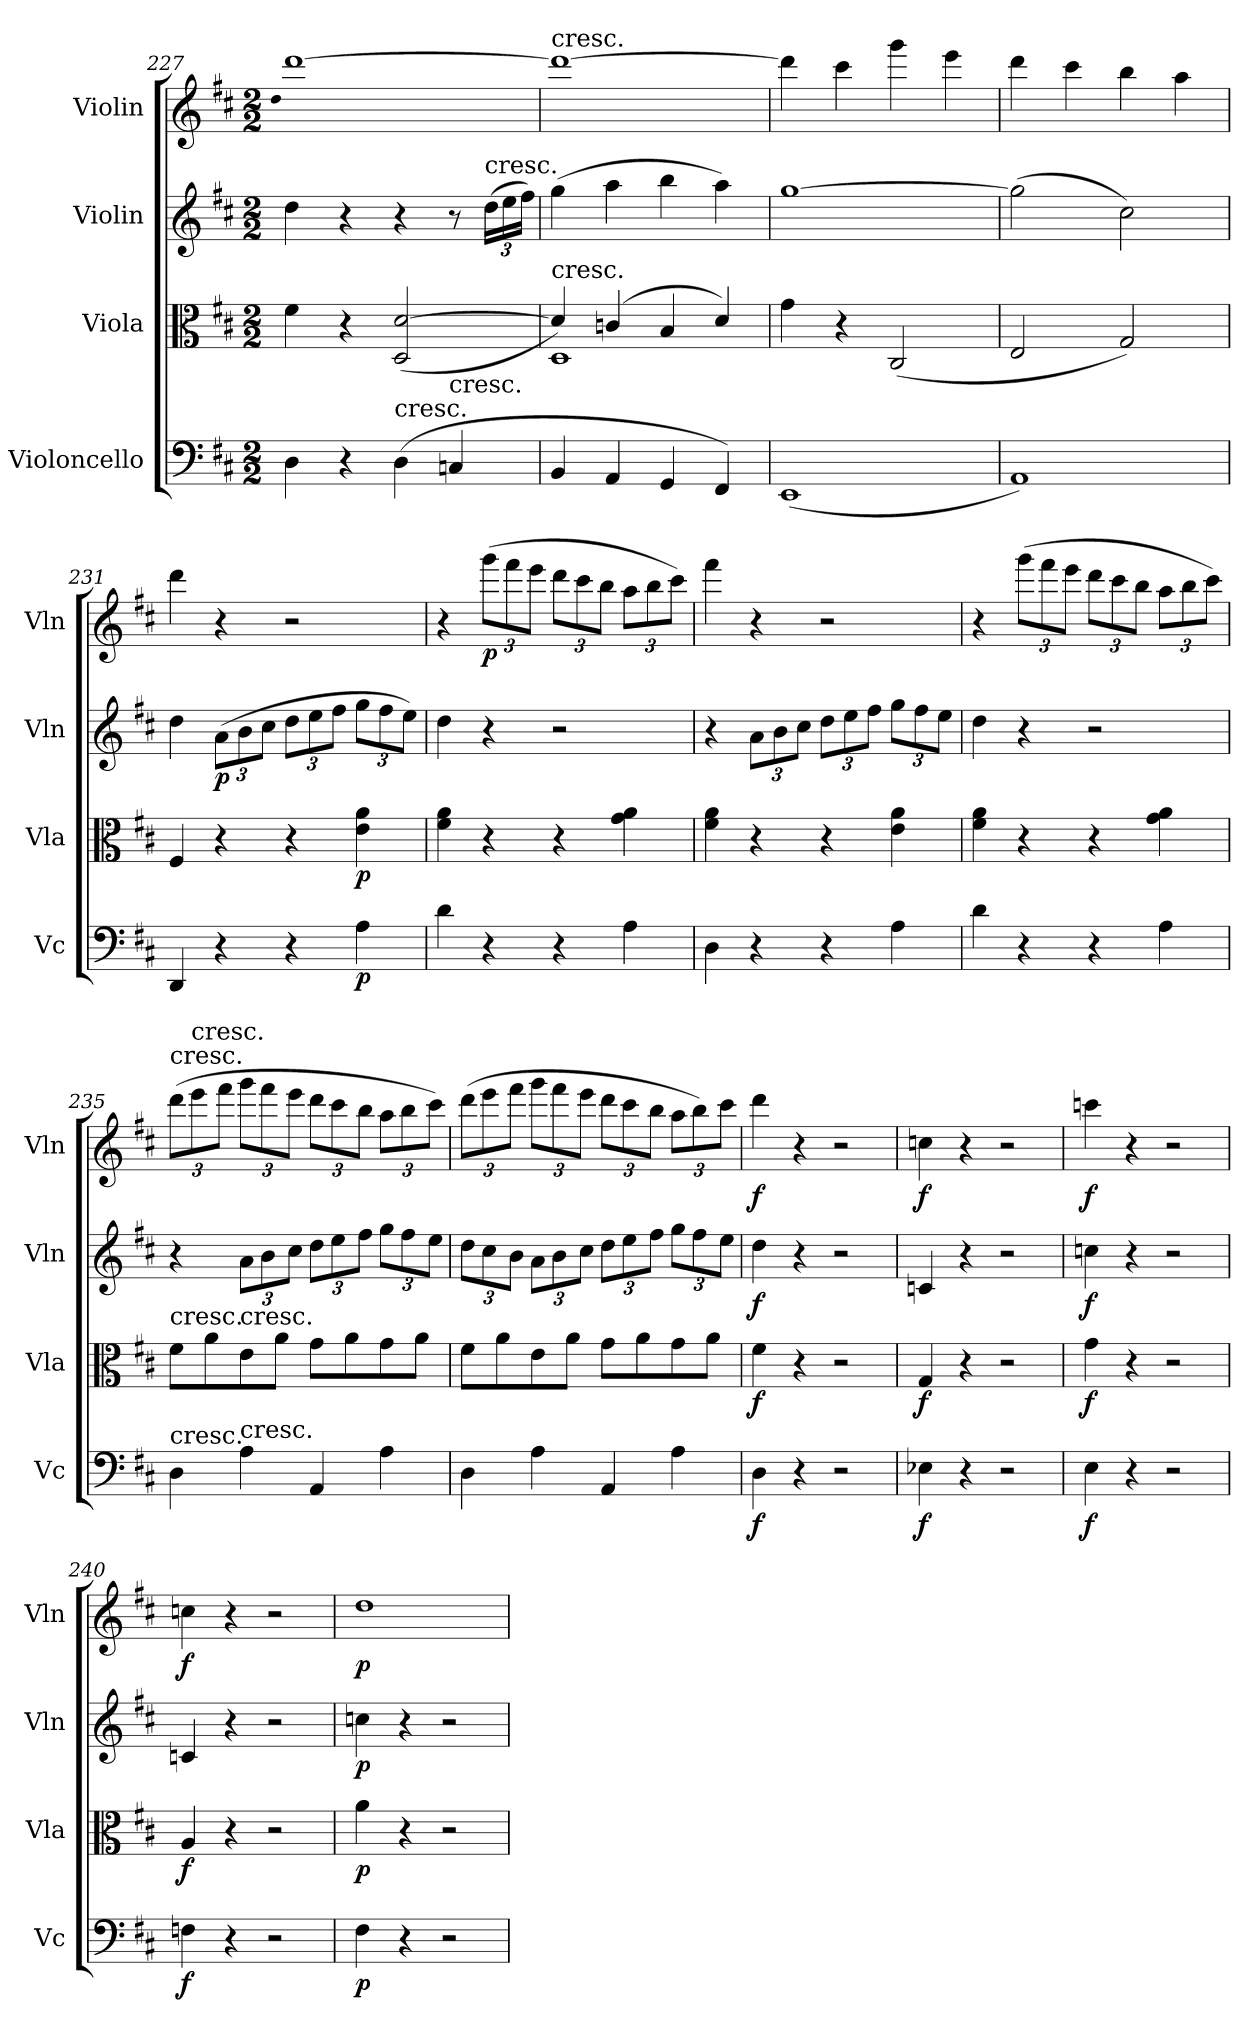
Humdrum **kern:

**kern	**dynam	**kern	**dynam	**kern	**dynam	**kern	**dynam
*part4	*part4	*part3	*part3	*part2	*part2	*part1	*part1
*staff4	*staff4	*staff3	*staff3	*staff2	*staff2	*staff1	*staff1
*I"Violoncello	*	*I"Viola	*	*I"Violin	*	*I"Violin	*
*I'Vc	*	*I'Vla	*	*I'Vln	*	*I'Vln	*
*clefF4	*	*clefC3	*	*clefG2	*	*clefG2	*
*k[f#c#]	*	*k[f#c#]	*	*k[f#c#]	*	*k[f#c#]	*
*D:	*	*D:	*	*D:	*	*D:	*
*M2/2	*	*M2/2	*	*M2/2	*	*M2/2	*
=227	=227	=227	=227	=227	=227	=227	=227
.	.	.	.	.	.	qdd	.
4D\	.	4f#\	.	4dd\	.	[1ddd	.
4r	.	4r	.	4r	.	.	.
!LO:TX:t=cresc.	!	!	!	!	!	!	!
(4D\	.	(2D/ [2d/	.	4r	.	.	.
!LO:TX:t=cresc.	!	!	!	!	!	!	!
4Cn/	.	.	.	8r	.	.	.
!	!	!	!	!LO:TX:t=cresc.	!	!	!
.	.	.	.	(24dd\LL	.	.	.
.	.	.	.	24ee\	.	.	.
.	.	.	.	24ff#\JJ)	.	.	.
=228	=228	=228	=228	=228	=228	=228	=228
*	*	*^	*	*	*	*	*
!	!	!	!	!	!	!	!LO:TX:t=cresc.	!
!	!	!LO:TX:t=cresc.	!	!	!	!	!	!
4BB/	.	4d/])	1D	.	(4gg\	.	1ddd_	.
4AA/	.	(4cn/	.	.	4aa\	.	.	.
4GG/	.	4B/	.	.	4bb\	.	.	.
4FF#/)	.	4d/)	.	.	4aa\)	.	.	.
*	*	*v	*v	*	*	*	*	*
=229	=229	=229	=229	=229	=229	=229	=229
(1EE	.	4g\	.	[1gg	.	4ddd\]	.
.	.	4r	.	.	.	4ccc#\	.
.	.	(2C#/	.	.	.	4ggg\	.
.	.	.	.	.	.	4eee\	.
=230	=230	=230	=230	=230	=230	=230	=230
1AA)	.	2E/	.	(2gg\]	.	4ddd\	.
.	.	.	.	.	.	4ccc#\	.
.	.	2G/)	.	2cc#\)	.	4bb\	.
.	.	.	.	.	.	4aa\	.
=231	=231	=231	=231	=231	=231	=231	=231
4DD/	.	4F#/	.	4dd\	.	4ddd\	.
4r	.	4r	.	(12a\L	p	4r	.
.	.	.	.	12b\	.	.	.
.	.	.	.	12cc#\J	.	.	.
4r	.	4r	.	12dd\L	.	2r	.
.	.	.	.	12ee\	.	.	.
.	.	.	.	12ff#\J	.	.	.
4A\	p	4e\ 4a\	p	12gg\L	.	.	.
.	.	.	.	12ff#\	.	.	.
.	.	.	.	12ee\J)	.	.	.
=232	=232	=232	=232	=232	=232	=232	=232
4d\	.	4f#\ 4a\	.	4dd\	.	4r	.
4r	.	4r	.	4r	.	(12ggg\L	p
.	.	.	.	.	.	12fff#\	.
.	.	.	.	.	.	12eee\J	.
4r	.	4r	.	2r	.	12ddd\L	.
.	.	.	.	.	.	12ccc#\	.
.	.	.	.	.	.	12bb\J	.
4A\	.	4g\ 4a\	.	.	.	12aa\L	.
.	.	.	.	.	.	12bb\	.
.	.	.	.	.	.	12ccc#\J)	.
=233	=233	=233	=233	=233	=233	=233	=233
4D\	.	4f#\ 4a\	.	4r	.	4fff#\	.
4r	.	4r	.	12a\L	.	4r	.
.	.	.	.	12b\	.	.	.
.	.	.	.	12cc#\J	.	.	.
4r	.	4r	.	12dd\L	.	2r	.
.	.	.	.	12ee\	.	.	.
.	.	.	.	12ff#\J	.	.	.
4A\	.	4e\ 4a\	.	12gg\L	.	.	.
.	.	.	.	12ff#\	.	.	.
.	.	.	.	12ee\J	.	.	.
=234	=234	=234	=234	=234	=234	=234	=234
4d\	.	4f#\ 4a\	.	4dd\	.	4r	.
4r	.	4r	.	4r	.	(12ggg\L	.
.	.	.	.	.	.	12fff#\	.
.	.	.	.	.	.	12eee\J	.
4r	.	4r	.	2r	.	12ddd\L	.
.	.	.	.	.	.	12ccc#\	.
.	.	.	.	.	.	12bb\J	.
4A\	.	4g\ 4a\	.	.	.	12aa\L	.
.	.	.	.	.	.	12bb\	.
.	.	.	.	.	.	12ccc#\J)	.
=235	=235	=235	=235	=235	=235	=235	=235
!	!	!	!	!	!	!LO:TX:t=cresc.	!
!	!	!LO:TX:t=cresc.	!	!	!	!	!
!LO:TX:t=cresc.	!	!	!	!	!	!	!
4D\	.	8f#\L	.	4r	.	(12ddd\L	.
!	!	!	!	!	!	!LO:TX:t=cresc.	!
.	.	.	.	.	.	12eee\	.
.	.	8a\	.	.	.	.	.
.	.	.	.	.	.	12fff#\J	.
!	!	!LO:TX:t=cresc.	!	!	!	!	!
!LO:TX:t=cresc.	!	!	!	!	!	!	!
4A\	.	8e\	.	12a\L	.	12ggg\L	.
.	.	.	.	12b\	.	12fff#\	.
.	.	8a\J	.	.	.	.	.
.	.	.	.	12cc#\J	.	12eee\J	.
4AA/	.	8g\L	.	12dd\L	.	12ddd\L	.
.	.	.	.	12ee\	.	12ccc#\	.
.	.	8a\	.	.	.	.	.
.	.	.	.	12ff#\J	.	12bb\J	.
4A\	.	8g\	.	12gg\L	.	12aa\L	.
.	.	.	.	12ff#\	.	12bb\	.
.	.	8a\J	.	.	.	.	.
.	.	.	.	12ee\J	.	12ccc#\J)	.
=236	=236	=236	=236	=236	=236	=236	=236
4D\	.	8f#\L	.	12dd\L	.	(12ddd\L	.
.	.	.	.	12cc#\	.	12eee\	.
.	.	8a\	.	.	.	.	.
.	.	.	.	12b\J	.	12fff#\J	.
4A\	.	8e\	.	12a\L	.	12ggg\L	.
.	.	.	.	12b\	.	12fff#\	.
.	.	8a\J	.	.	.	.	.
.	.	.	.	12cc#\J	.	12eee\J	.
4AA/	.	8g\L	.	12dd\L	.	12ddd\L	.
.	.	.	.	12ee\	.	12ccc#\	.
.	.	8a\	.	.	.	.	.
.	.	.	.	12ff#\J	.	12bb\J	.
4A\	.	8g\	.	12gg\L	.	12aa\L	.
.	.	.	.	12ff#\	.	12bb\)	.
.	.	8a\J	.	.	.	.	.
.	.	.	.	12ee\J	.	12ccc#\J	.
=237	=237	=237	=237	=237	=237	=237	=237
4D\	f	4f#\	f	4dd\	f	4ddd\	f
4r	.	4r	.	4r	.	4r	.
2r	.	2r	.	2r	.	2r	.
=238	=238	=238	=238	=238	=238	=238	=238
4E-X\	f	4G/	f	4cn/	.	4ccn\	f
4r	.	4r	.	4r	.	4r	.
2r	.	2r	.	2r	.	2r	.
=239	=239	=239	=239	=239	=239	=239	=239
4E\	f	4g\	f	4ccn\	f	4cccn\	f
4r	.	4r	.	4r	.	4r	.
2r	.	2r	.	2r	.	2r	.
=240	=240	=240	=240	=240	=240	=240	=240
4Fn\	f	4A/	f	4cn/	.	4ccn\	f
4r	.	4r	.	4r	.	4r	.
2r	.	2r	.	2r	.	2r	.
=241	=241	=241	=241	=241	=241	=241	=241
4F#\	p	4a\	p	4ccn\	p	1dd	p
4r	.	4r	.	4r	.	.	.
2r	.	2r	.	2r	.	.	.
=	=	=	=	=	=	=	=
*-	*-	*-	*-	*-	*-	*-	*-
